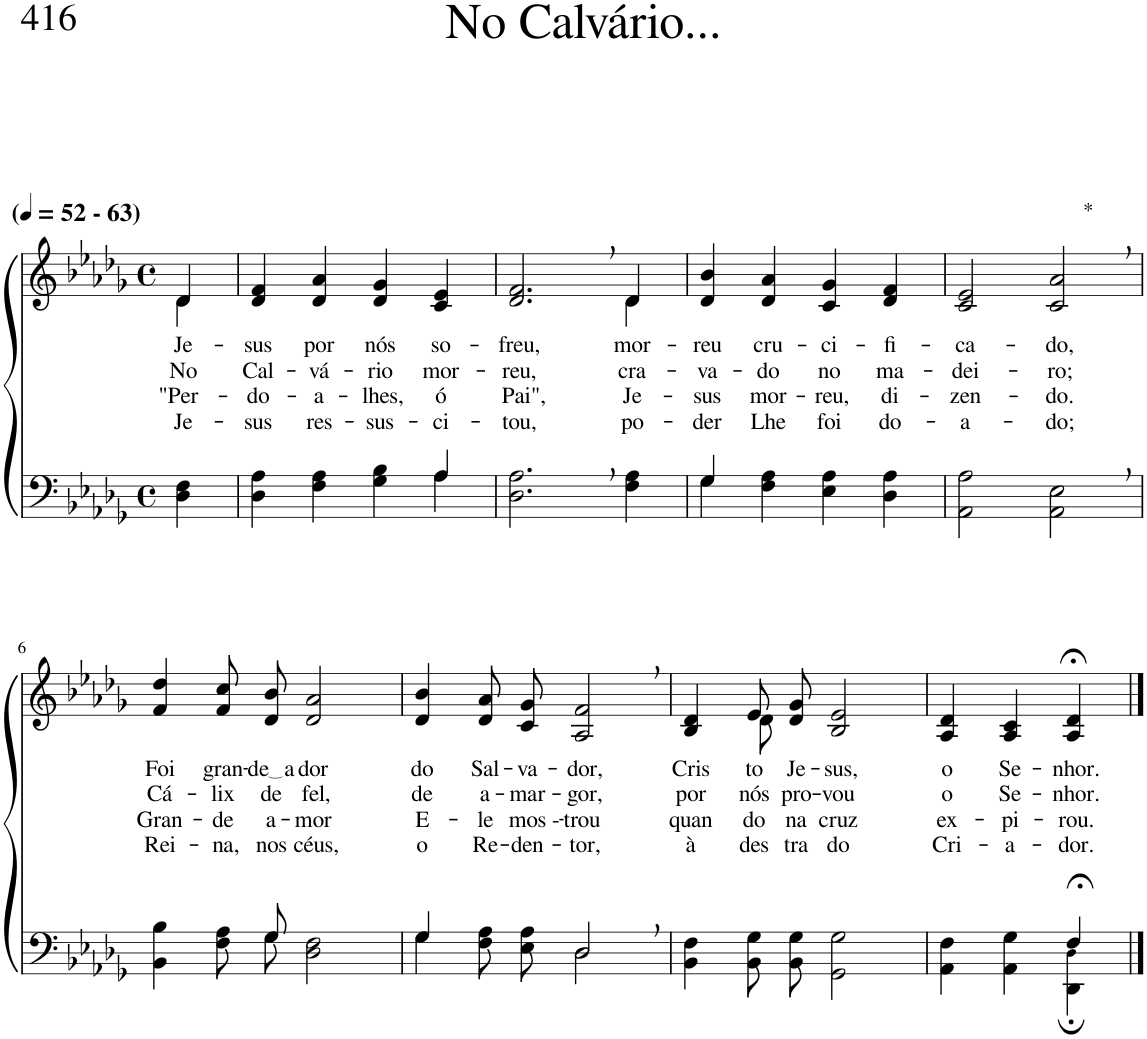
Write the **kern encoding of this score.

**kern	**kern	**text	**text	**text	**text
*part2	*part1	*part1	*part1	*part1	*part1
*staff2	*staff1	*staff1	*staff1	*staff1	*staff1
*I"Parte III e IV	*I"Parte I e II	*	*	*	*
*clefF4	*clefG2	*	*	*	*
*Trd-1c-2	*Trd-1c-2	*	*	*	*
*k[b-e-a-d-g-]	*k[b-e-a-d-g-]	*	*	*	*
*M4/4	*M4/4	*	*	*	*
*met(c)	*met(c)	*	*	*	*
*MM52	*MM52	*	*	*	*
=1	=1	=1	=1	=1	=1
*	*^	*	*	*	*
!	!LO:TX:a:B:t=(	!	!	!	!	!
!	!LO:TX:a:B:t=- 63)	!	!	!	!	!
!	!	!	!LO:LY:b	!LO:LY:b	!LO:LY:b	!LO:LY:b
4D-\ 4F\	4d-/	4d-\	Je-	No	"Per-	Je-
=2	=2	=2	=2	=2	=2	=2
*^	*	*	*	*	*	*
!	!	!	!	!LO:LY:b	!LO:LY:b	!LO:LY:b	!LO:LY:b
*	*	*v	*v	*	*	*	*
2.ryy	4D-\ 4A-\	4d-/ 4f/	-sus	Cal-	-do-	-sus
!	!	!	!LO:LY:b	!LO:LY:b	!LO:LY:b	!LO:LY:b
.	4F\ 4A-\	4d-/ 4a-/	por	-vá-	-a-	res-
!	!	!	!LO:LY:b	!LO:LY:b	!LO:LY:b	!LO:LY:b
.	4G-\ 4B-\	4d-/ 4g-/	nós	-rio	-lhes,	-sus-
!	!	!	!LO:LY:b	!LO:LY:b	!LO:LY:b	!LO:LY:b
4A-/	4A-\	4c/ 4e-/	so-	mor-	ó	-ci-
=3	=3	=3	=3	=3	=3	=3
!	!	!	!LO:LY:b	!LO:LY:b	!LO:LY:b	!LO:LY:b
*v	*v	*^	*	*	*	*
2.D-\, 2.A-\,	2.d-/, 2.f/,	2.ryy	-freu,	-reu,	Pai",	-tou,
!	!	!	!LO:LY:b	!LO:LY:b	!LO:LY:b	!LO:LY:b
4F\ 4A-\	4d-/	4d-\	mor-	cra-	Je-	po-
=4	=4	=4	=4	=4	=4	=4
*^	*	*	*	*	*	*
!	!	!	!	!LO:LY:b	!LO:LY:b	!LO:LY:b	!LO:LY:b
*	*	*v	*v	*	*	*	*
4G-/	4G-\	4d-/ 4b-/	-reu	-va-	-sus	-der
!	!	!	!LO:LY:b	!LO:LY:b	!LO:LY:b	!LO:LY:b
2.ryy	4F\ 4A-\	4d-/ 4a-/	cru-	-do	mor-	Lhe
!	!	!	!LO:LY:b	!LO:LY:b	!LO:LY:b	!LO:LY:b
.	4E-\ 4A-\	4c/ 4g-/	-ci-	no	-reu,	foi
!	!	!	!LO:LY:b	!LO:LY:b	!LO:LY:b	!LO:LY:b
.	4D-\ 4A-\	4d-/ 4f/	-fi-	ma-	di-	do-
=5	=5	=5	=5	=5	=5	=5
!	!	!	!LO:LY:b	!LO:LY:b	!LO:LY:b	!LO:LY:b
*v	*v	*	*	*	*	*
2AA-\ 2A-\	2c/ 2e-/	-ca-	-dei-	-zen-	-a-
!	!LO:TX:a:t=*	!	!	!	!
!	!	!LO:LY:b	!LO:LY:b	!LO:LY:b	!LO:LY:b
2AA-\, 2E-\,	2c/, 2a-/,	-do,	-ro;	-do.	-do;
!!LO:LB:g=z
=6	=6	=6	=6	=6	=6
*^	*	*	*	*	*
!	!	!	!LO:LY:b	!LO:LY:b	!LO:LY:b	!LO:LY:b
4.ryy	4BB-\ 4B-\	4f/ 4dd-/	Foi	Cá-	Gran-	Rei-
!	!	!	!LO:LY:b	!LO:LY:b	!LO:LY:b	!LO:LY:b
.	8F\ 8A-\L	8f/ 8cc/L	gran-	-lix	-de	-na,
!	!	!	!LO:LY:b	!LO:LY:b	!LO:LY:b	!LO:LY:b
8G-/	8G-\J	8d-/ 8b-/J	de a	de	a-	nos
!	!	!	!LO:LY:b	!LO:LY:b	!LO:LY:b	!LO:LY:b
2ryy	2D-\ 2F\	2d-/ 2a-/	dor	fel,	-mor	céus,
=7	=7	=7	=7	=7	=7	=7
!	!	!	!LO:LY:b	!LO:LY:b	!LO:LY:b	!LO:LY:b
4G-\	4G-/	4d-/ 4b-/	do	de	E-	o
!	!	!	!LO:LY:b	!LO:LY:b	!LO:LY:b	!LO:LY:b
8F\ 8A-\L	4ryy	8d-/ 8a-/L	Sal-	a-	-le	Re-
!	!	!	!LO:LY:b	!LO:LY:b	!LO:LY:b	!LO:LY:b
8E-\ 8A-\J	.	8c/ 8g-/J	-va-	-mar-	mos --	-den-
!	!	!	!LO:LY:b	!LO:LY:b	!LO:LY:b	!LO:LY:b
2D-,\	2D-/	2A-/, 2f/,	-dor,	-gor,	-trou	-tor,
=8	=8	=8	=8	=8	=8	=8
!	!	!	!LO:LY:b	!LO:LY:b	!LO:LY:b	!LO:LY:b
*v	*v	*^	*	*	*	*
4BB-\ 4F\	4B-/ 4d-/	4ryy	Cris-	por	quan-	à
!	!	!	!LO:LY:b	!LO:LY:b	!LO:LY:b	!LO:LY:b
8BB-\ 8G-\L	8e-/L	8d-\	-to	nós	-do	des-
!	!	!	!LO:LY:b	!LO:LY:b	!LO:LY:b	!LO:LY:b
8BB-\ 8G-\J	8d-/ 8g-/J	2ryy	Je-	pro-	na	-tra
!	!	!	!LO:LY:b	!LO:LY:b	!LO:LY:b	!LO:LY:b
2GG-\ 2G-\	2B-/ 2e-/	.	-sus,	-vou	cruz	do
.	.	8ryy	.	.	.	.
=9	=9	=9	=9	=9	=9	=9
*^	*	*	*	*	*	*
!	!	!	!	!LO:LY:b	!LO:LY:b	!LO:LY:b	!LO:LY:b
*	*	*v	*v	*	*	*	*
2ryy	4AA-\ 4F\	4A-/ 4d-/	o	o	ex-	Cri-
!	!	!	!LO:LY:b	!LO:LY:b	!LO:LY:b	!LO:LY:b
.	4AA-\ 4G-\	4A-/ 4c/	Se-	Se-	-pi-	-a-
!	!	!	!LO:LY:b	!LO:LY:b	!LO:LY:b	!LO:LY:b
4F;</	4DD-\; 4D-!\;	4A-/;< 4d-/;<	-nhor.	-nhor.	-rou.	-dor.
*v	*v	*	*	*	*	*
==	==	==	==	==	==
*-	*-	*-	*-	*-	*-
